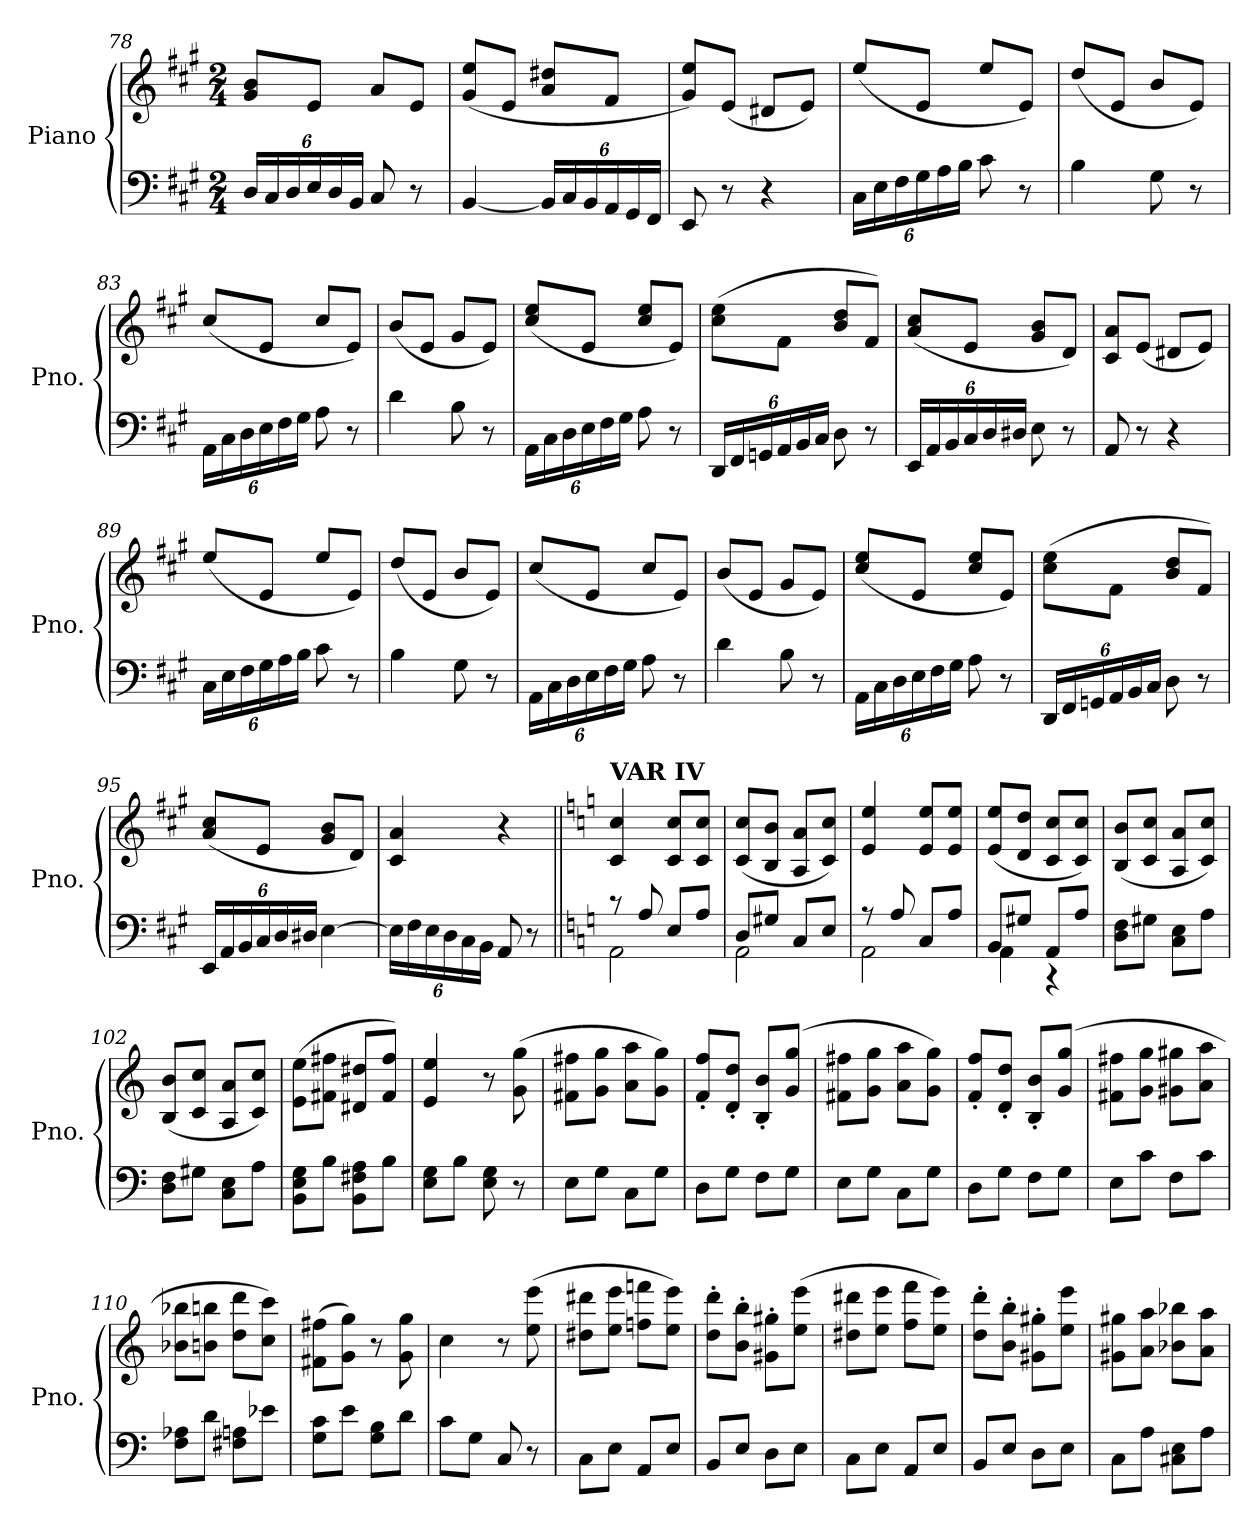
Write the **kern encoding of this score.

**kern	**kern
*part1	*part1
*staff2	*staff1
*I"Piano	*
*I'Pno.	*
*clefF4	*clefG2
*k[f#c#g#]	*k[f#c#g#]
*A:	*A:
*M2/4	*M2/4
*Xbrackettup	*
=78	=78
24D/LL	8g#/ 8b/L
24C#/	.
24D/	.
24E/	8e/J
24D/	.
24BB/JJ	.
8C#/	8a/L
8r	8e/J
=79	=79
[4BB/	(<8g#/ 8ee/L
.	8e/J
24BB/LL]	8a/ 8dd#X/L
24C#/	.
24BB/	.
24AA/	8f#/J
24GG#/	.
24FF#/JJ	.
=80	=80
8EE/	8g#/ 8ee/L)
8r	(<8e/J
4r	8d#X/L
.	8e/J)
!!LO:LB:g=z
=81	=81
24C#\LL	(<8ee/L
24E\	.
24F#\	.
24G#\	8e/J
24A\	.
24B\JJ	.
8c#\	8ee/L
8r	8e/J)
=82	=82
4B\	(<8dd/L
.	8e/J
8G#\	8b/L
8r	8e/J)
=83	=83
24AA\LL	(<8cc#/L
24C#\	.
24D\	.
24E\	8e/J
24F#\	.
24G#\JJ	.
8A\	8cc#/L
8r	8e/J)
=84	=84
4d\	(<8b/L
.	8e/J
8B\	8g#/L
8r	8e/J)
=85	=85
24AA\LL	(<8cc#/ 8ee/L
24C#\	.
24D\	.
24E\	8e/J
24F#\	.
24G#\JJ	.
8A\	8cc#/ 8ee/L
8r	8e/J)
=86	=86
24DD/LL	(>8cc#\ 8ee\L
24FF#/	.
24GGn/	.
24AA/	8f#\J
24BB/	.
24C#/JJ	.
8D\	8b/ 8dd/L
8r	8f#/J)
!!LO:LB:g=z
=87	=87
24EE/LL	(<8a/ 8cc#/L
24AA/	.
24BB/	.
24C#/	8e/J
24D/	.
24D#X/JJ	.
8E\	8g#/ 8b/L
8r	8d/J)
=88	=88
8AA/	8c#/ 8a/L
8r	(<8e/J
4r	8d#X/L
.	8e/J)
=89	=89
24C#\LL	(<8ee/L
24E\	.
24F#\	.
24G#\	8e/J
24A\	.
24B\JJ	.
8c#\	8ee/L
8r	8e/J)
=90	=90
4B\	(<8dd/L
.	8e/J
8G#\	8b/L
8r	8e/J)
=91	=91
24AA\LL	(<8cc#/L
24C#\	.
24D\	.
24E\	8e/J
24F#\	.
24G#\JJ	.
8A\	8cc#/L
8r	8e/J)
=92	=92
4d\	(<8b/L
.	8e/J
8B\	8g#/L
8r	8e/J)
=93	=93
24AA\LL	(<8cc#/ 8ee/L
24C#\	.
24D\	.
24E\	8e/J
24F#\	.
24G#\JJ	.
8A\	8cc#/ 8ee/L
8r	8e/J)
!!LO:LB:g=z
=94	=94
24DD/LL	(>8cc#\ 8ee\L
24FF#/	.
24GGn/	.
24AA/	8f#\J
24BB/	.
24C#/JJ	.
8D\	8b/ 8dd/L
8r	8f#/J)
=95	=95
24EE/LL	(<8a/ 8cc#/L
24AA/	.
24BB/	.
24C#/	8e/J
24D/	.
24D#X/JJ	.
[4E\	8g#/ 8b/L
.	8d/J)
=96	=96
24E\LL]	4c#/ 4a/
24F#\	.
24E\	.
24D\	.
24C#\	.
24BB\JJ	.
8AA/	4r
8r	.
=97||	=97||
*k[]	*k[]
*a:	*a:
*^	*
!	!	!LO:TX:a:B:t=VAR IV
8r	2AA\	4c/ 4cc/
8A/	.	.
8E/L	.	8c/ 8cc/L
8A/J	.	8c/ 8cc/J
=98	=98	=98
8D/L	2AA\	(<8c/ 8cc/L
8G#X/J	.	8B/ 8b/J
8C/L	.	8A/ 8a/L
8E/J	.	8c/ 8cc/J)
=99	=99	=99
8r	2AA\	4e/ 4ee/
8A/	.	.
8C/L	.	8e/ 8ee/L
8A/J	.	8e/ 8ee/J
!!LO:LB:g=z
=100	=100	=100
8BB/L	4AA\	(<8e/ 8ee/L
8G#X/J	.	8d/ 8dd/J
8AA/L	4r	8c/ 8cc/L
8A/J	.	8c/ 8cc/J)
*v	*v	*
=101	=101
8D\ 8F\L	(<8B/ 8b/L
8G#X\J	8c/ 8cc/J
8C\ 8E\L	8A/ 8a/L
8A\J	8c/ 8cc/J)
=102	=102
8D\ 8F\L	(<8B/ 8b/L
8G#X\J	8c/ 8cc/J
8C\ 8E\L	8A/ 8a/L
8A\J	8c/ 8cc/J)
=103	=103
8BB\ 8E\ 8G\L	(>8e\ 8ee\L
8B\J	8f#X\ 8ff#X\J
8BB\ 8F#X\ 8A\L	8d#X/ 8dd#X/L
8B\J	8f#/ 8ff#/J)
=104	=104
8E\ 8G\L	4e/ 4ee/
8B\J	.
8E\ 8G\	8r
8r	(>8g\ 8gg\
=105	=105
8E\L	8f#X\ 8ff#X\L
8G\J	8g\ 8gg\J
8C\L	8a\ 8aa\L
8G\J	8g\ 8gg\J)
=106	=106
8D\L	8f/' 8ff/'L
8G\J	8d/' 8dd/'J
8F\L	8B/' 8b/'L
8G\J	(<8g/ 8gg/J
=107	=107
8E\L	8f#X\ 8ff#X\L
8G\J	8g\ 8gg\J
8C\L	8a\ 8aa\L
8G\J	8g\ 8gg\J)
=108	=108
8D\L	8f/' 8ff/'L
8G\J	8d/' 8dd/'J
8F\L	8B/' 8b/'L
8G\J	(>8g/ 8gg/J
!!LO:LB:g=z
=109	=109
8E\L	8f#X\ 8ff#X\L
8c\J	8g\ 8gg\J
8F\L	8g#X\ 8gg#X\L
8c\J	8a\ 8aa\J
=110	=110
8F\ 8A-X\L	8b-X\ 8bb-X\L
8d\J	8bn\ 8bbn\J
8F#X\ 8An\L	8dd\ 8ddd\L
8e-X\J	8cc\ 8ccc\J)
=111	=111
8G\ 8c\L	(>8f#X\ 8ff#X\L
8e\J	8g\ 8gg\J)
8G\ 8B\L	8r
8d\J	8g\ 8gg\
=112	=112
8c\L	4cc\
8G\J	.
8C/	8r
8r	(>8ee\ 8eee\
=113	=113
8C\L	8dd#X\ 8ddd#X\L
8E\J	8ee\ 8eee\J
8AA/L	8ffn\ 8fffn\L
8E/J	8ee\ 8eee\J)
=114	=114
8BB/L	8dd\' 8ddd\'L
8E/J	8b\' 8bb\'J
8D\L	8g#X\' 8gg#X\'L
8E\J	(>8ee\ 8eee\J
=115	=115
8C\L	8dd#X\ 8ddd#X\L
8E\J	8ee\ 8eee\J
8AA/L	8ff\ 8fff\L
8E/J	8ee\ 8eee\J)
=116	=116
8BB/L	8dd\' 8ddd\'L
8E/J	8b\' 8bb\'J
8D\L	8g#X\' 8gg#X\'L
8E\J	8ee\ 8eee\J
!!LO:PB:g=z
=117	=117
8C\L	8g#X\ 8gg#X\L
8A\J	8a\ 8aa\J
8C#X\ 8E\L	8b-X\ 8bb-X\L
8A\J	8a\ 8aa\J
=	=
*-	*-
